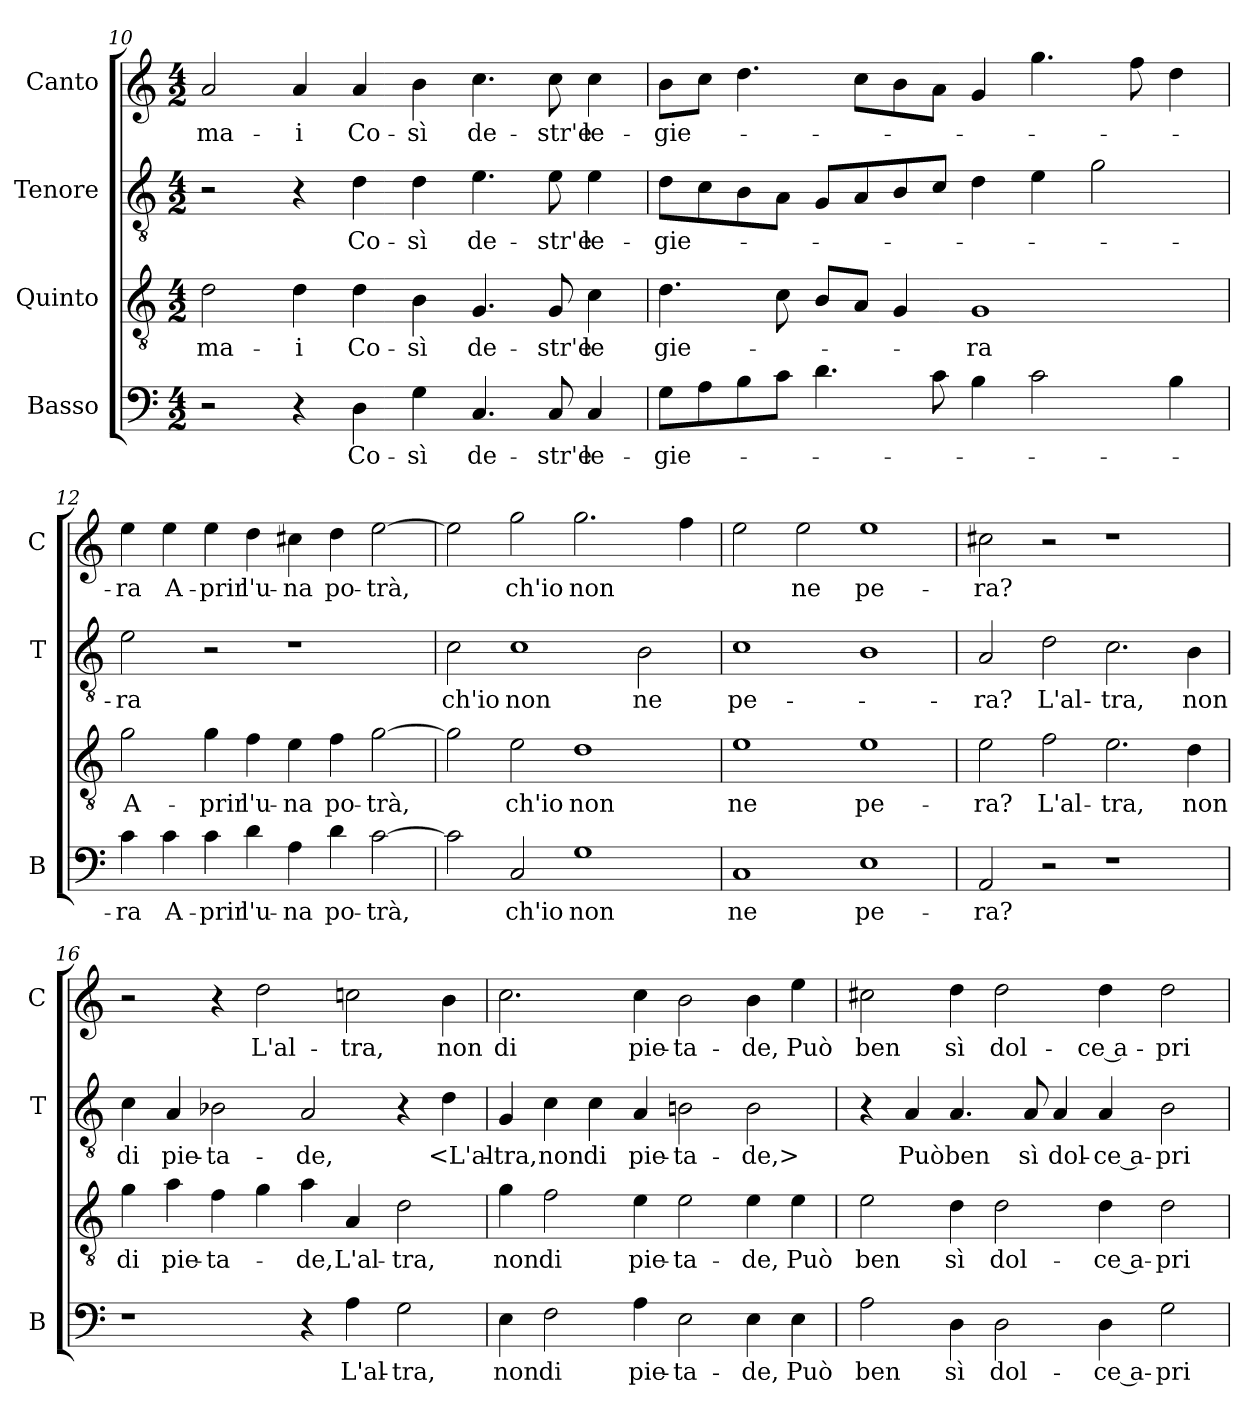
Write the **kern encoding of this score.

**kern	**text	**kern	**text	**kern	**text	**kern	**text
*part4	*part4	*part3	*part3	*part2	*part2	*part1	*part1
*staff4	*staff4	*staff3	*staff3	*staff2	*staff2	*staff1	*staff1
*I"Basso	*	*I"Quinto	*	*I"Tenore	*	*I"Canto	*
*I'B	*	*	*	*I'T	*	*I'C	*
*clefF4	*	*clefGv2	*	*clefGv2	*	*clefG2	*
*k[]	*	*k[]	*	*k[]	*	*k[]	*
*M4/2	*	*M4/2	*	*M4/2	*	*M4/2	*
=10	=10	=10	=10	=10	=10	=10	=10
2r	.	2d	-ma-	2r	.	2a	-ma-
4r	.	4d	-i	4r	.	4a	-i
4D	Co-	4d	Co-	4d	Co-	4a	Co-
4G	-sì	4B	-sì	4d	-sì	4b	-sì
4.C	de-	4.G	de-	4.e	de-	4.cc	de-
8C	-str'e	8G	-str'e	8e	-str'e	8cc	-str'e
4C	le-	4c	le	4e	le-	4cc	le-
=11	=11	=11	=11	=11	=11	=11	=11
8GL	-gie-	4.d	gie-	8dL	-gie-	8bL	-gie-
8A	.	.	.	8c	.	8ccJ	.
8B	.	.	.	8B	.	4.dd	.
8cJ	.	8c	.	8AJ	.	.	.
4.d	.	8BL	.	8GL	.	.	.
.	.	8AJ	.	8A	.	8ccL	.
.	.	4G	.	8B	.	8b	.
8c	.	.	.	8cJ	.	8aJ	.
4B	.	1G	-ra	4d	.	4g	.
2c	.	.	.	4e	.	4.gg	.
.	.	.	.	2g	.	.	.
.	.	.	.	.	.	8ff	.
4B	.	.	.	.	.	4dd	.
=12	=12	=12	=12	=12	=12	=12	=12
4c	-ra	2g	A-	2e	-ra	4ee	-ra
4c	A-	.	.	.	.	4ee	A-
4c	-prir	4g	-prir	2r	.	4ee	-prir
4d	l'u-	4f	l'u-	.	.	4dd	l'u-
4A	-na	4e	-na	1r	.	4cc#X	-na
4d	po-	4f	po-	.	.	4dd	po-
[2c	-trà,	[2g	-trà,	.	.	[2ee	-trà,
=13	=13	=13	=13	=13	=13	=13	=13
2c]	.	2g]	.	2c	ch'io	2ee]	.
2C	ch'io	2e	ch'io	1c	non	2gg	ch'io
1G	non	1d	non	.	.	2.gg	non
.	.	.	.	2B	ne	.	.
.	.	.	.	.	.	4ff	.
=14	=14	=14	=14	=14	=14	=14	=14
1C	ne	1e	ne	1c	pe-	2ee	.
.	.	.	.	.	.	2ee	ne
1E	pe-	1e	pe-	1B	.	1ee	pe-
=15	=15	=15	=15	=15	=15	=15	=15
2AA	-ra?	2e	-ra?	2A	-ra?	2cc#X	-ra?
2r	.	2f	L'al-	2d	L'al-	2r	.
1r	.	2.e	-tra,	2.c	-tra,	1r	.
.	.	4d	non	4B	non	.	.
=16	=16	=16	=16	=16	=16	=16	=16
1r	.	4g	di	4c	di	2r	.
.	.	4a	pie-	4A	pie-	.	.
.	.	4f	-ta-	2B-X	-ta-	4r	.
.	.	4g	.	.	.	2dd	L'al-
4r	.	4a	-de,	2A	-de,	.	.
4A	L'al-	4A	L'al-	.	.	2ccn	-tra,
2G	-tra,	2d	-tra,	4r	.	.	.
.	.	.	.	4d	<L'al-	4b	non
=17	=17	=17	=17	=17	=17	=17	=17
4E	non	4g	non	4G	-tra,	2.cc	di
2F	di	2f	di	4c	non	.	.
.	.	.	.	4c	di	.	.
4A	pie-	4e	pie-	4A	pie-	4cc	pie-
2E	-ta-	2e	-ta-	2Bn	-ta-	2b	-ta-
4E	-de,	4e	-de,	2B	-de,>	4b	-de,
4E	Può	4e	Può	.	.	4ee	Può
=18	=18	=18	=18	=18	=18	=18	=18
2A	ben	2e	ben	4r	.	2cc#X	ben
.	.	.	.	4A	Può	.	.
4D	sì	4d	sì	4.A	ben	4dd	sì
2D	dol-	2d	dol-	.	.	2dd	dol-
.	.	.	.	8A	sì	.	.
.	.	.	.	4A	dol-	.	.
4D	-ce a-	4d	-ce a-	4A	-ce a-	4dd	-ce a-
2G	-pri-	2d	-pri-	2B	-pri-	2dd	-pri-
=	=	=	=	=	=	=	=
*-	*-	*-	*-	*-	*-	*-	*-
